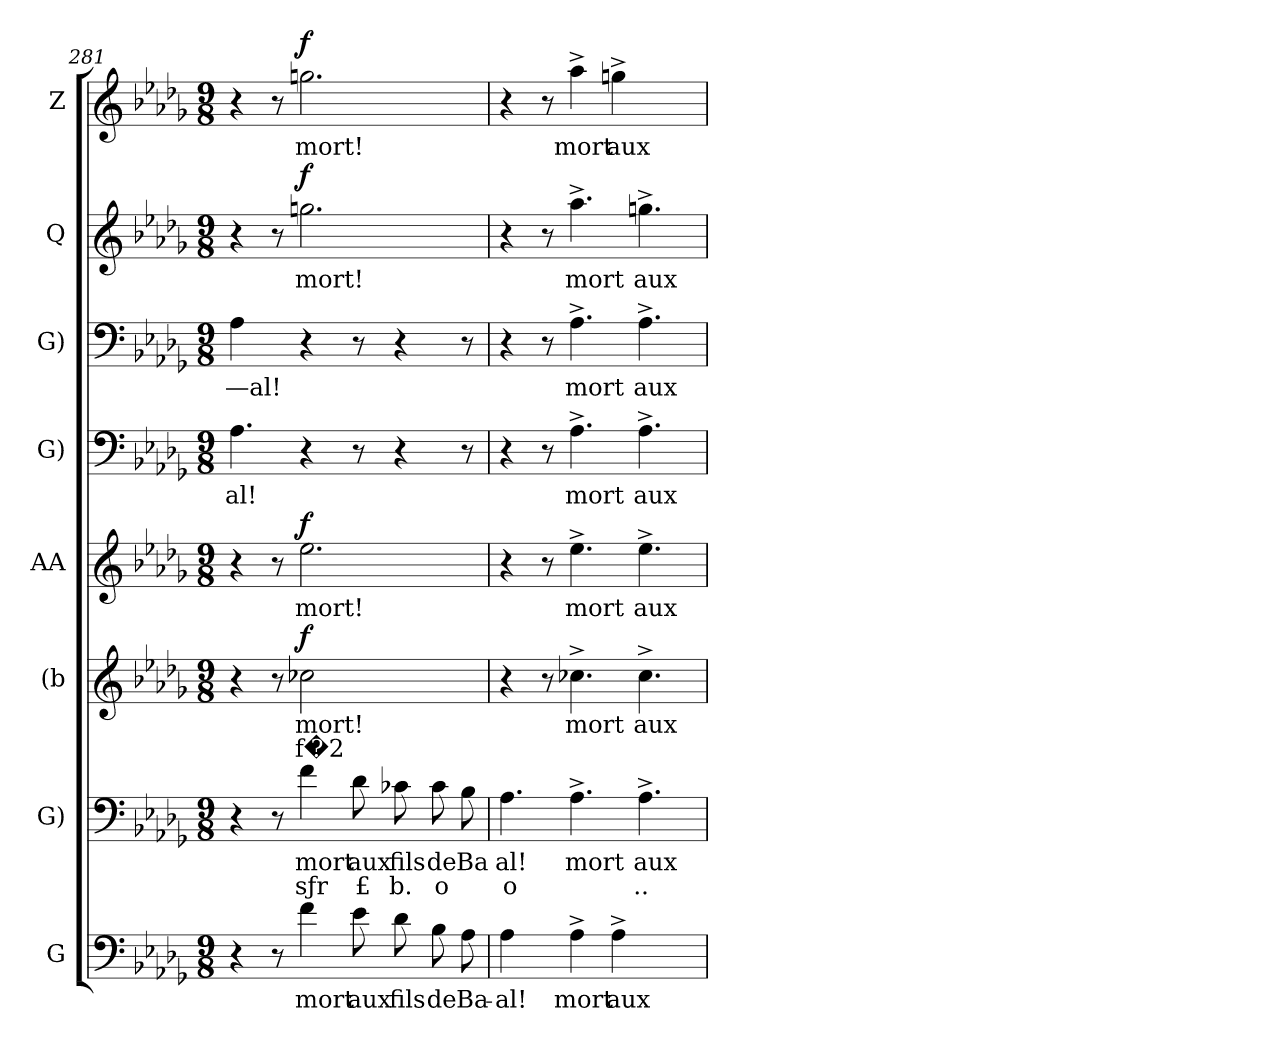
**kern	**text	**kern	**text	**text	**kern	**text	**text	**dynam	**kern	**text	**dynam	**kern	**text	**kern	**text	**kern	**text	**dynam	**kern	**text	**dynam
*part8	*part8	*part7	*part7	*part7	*part6	*part6	*part6	*part6	*part5	*part5	*part5	*part4	*part4	*part3	*part3	*part2	*part2	*part2	*part1	*part1	*part1
*staff8	*staff8	*staff7	*staff7	*staff7	*staff6	*staff6	*staff6	*staff6	*staff5	*staff5	*staff5	*staff4	*staff4	*staff3	*staff3	*staff2	*staff2	*staff2	*staff1	*staff1	*staff1
*I"G	*	*I"G)	*	*	*I"(b	*	*	*	*I"AA	*	*	*I"G)	*	*I"G)	*	*I"Q	*	*	*I"Z	*	*
!!LO:LB:g=z
*clefF4	*	*clefF4	*	*	*clefG2	*	*	*	*clefG2	*	*	*clefF4	*	*clefF4	*	*clefG2	*	*	*clefG2	*	*
*k[b-e-a-d-g-]	*	*k[b-e-a-d-g-]	*	*	*k[b-e-a-d-g-]	*	*	*	*k[b-e-a-d-g-]	*	*	*k[b-e-a-d-g-]	*	*k[b-e-a-d-g-]	*	*k[b-e-a-d-g-]	*	*	*k[b-e-a-d-g-]	*	*
*M9/8	*	*M9/8	*	*	*M9/8	*	*	*	*M9/8	*	*	*M9/8	*	*M9/8	*	*M9/8	*	*	*M9/8	*	*
=281	=281	=281	=281	=281	=281	=281	=281	=281	=281	=281	=281	=281	=281	=281	=281	=281	=281	=281	=281	=281	=281
4r	.	4r	.	.	4r	.	.	.	4r	.	.	4.A-i\	al!	4A-i\	—al!	4r	.	.	4r	.	.
8r	.	8r	.	.	8r	.	.	.	8r	.	.	.	.	8ryy	.	8r	.	.	8r	.	.
!	!	!	!	!	!	!	!	!LO:DY:a	!	!	!LO:DY:a	!	!	!	!	!	!	!LO:DY:a	!	!	!LO:DY:a
4fi\	mort	4fi\	mort	sƒr	2cc-Xi\	mort!	f�2	f	2.ee-i\	mort!	f	4r	.	4r	.	2.ggni\	mort!	f	2.ggni\	mort!	f
8e-i\	aux	8d-i\	aux	£	.	.	.	.	.	.	.	8r	.	8r	.	.	.	.	.	.	.
8d-i\	fils	8c-Xi\	fils	b.	.	.	.	.	.	.	.	4r	.	4r	.	.	.	.	.	.	.
8B-i\	de	8c-i\	de	o	4ryy	.	.	.	.	.	.	.	.	.	.	.	.	.	.	.	.
8A-i\	Ba-	8B-i\	Ba	.	.	.	.	.	.	.	.	8r	.	8r	.	.	.	.	.	.	.
=282	=282	=282	=282	=282	=282	=282	=282	=282	=282	=282	=282	=282	=282	=282	=282	=282	=282	=282	=282	=282	=282
4A-i\	al!	4.A-i\	al!	o	4r	.	.	.	4r	.	.	4r	.	4r	.	4r	.	.	4r	.	.
8ryy	.	.	.	.	8r	.	.	.	8r	.	.	8r	.	8r	.	8r	.	.	8r	.	.
4A-^>i\	mort	4.A-^>i\	mort	.	4.cc-X^>i\	mort	.	.	4.ee-^>i\	mort	.	4.A-^>i\	mort	4.A-^>i\	mort	4.aa-^>i\	mort	.	4aa-^>i\	mort	.
4A-^>i\	aux	.	.	.	.	.	.	.	.	.	.	.	.	.	.	.	.	.	4ggn^>i\	aux	.
.	.	4.A-^>i\	aux	..	4.cc-^>i\	aux	.	.	4.ee-^>i\	aux	.	4.A-^>i\	aux	4.A-^>i\	aux	4.ggn^>i\	aux	.	.	.	.
4ryy	.	.	.	.	.	.	.	.	.	.	.	.	.	.	.	.	.	.	4ryy	.	.
=	=	=	=	=	=	=	=	=	=	=	=	=	=	=	=	=	=	=	=	=	=
*-	*-	*-	*-	*-	*-	*-	*-	*-	*-	*-	*-	*-	*-	*-	*-	*-	*-	*-	*-	*-	*-
